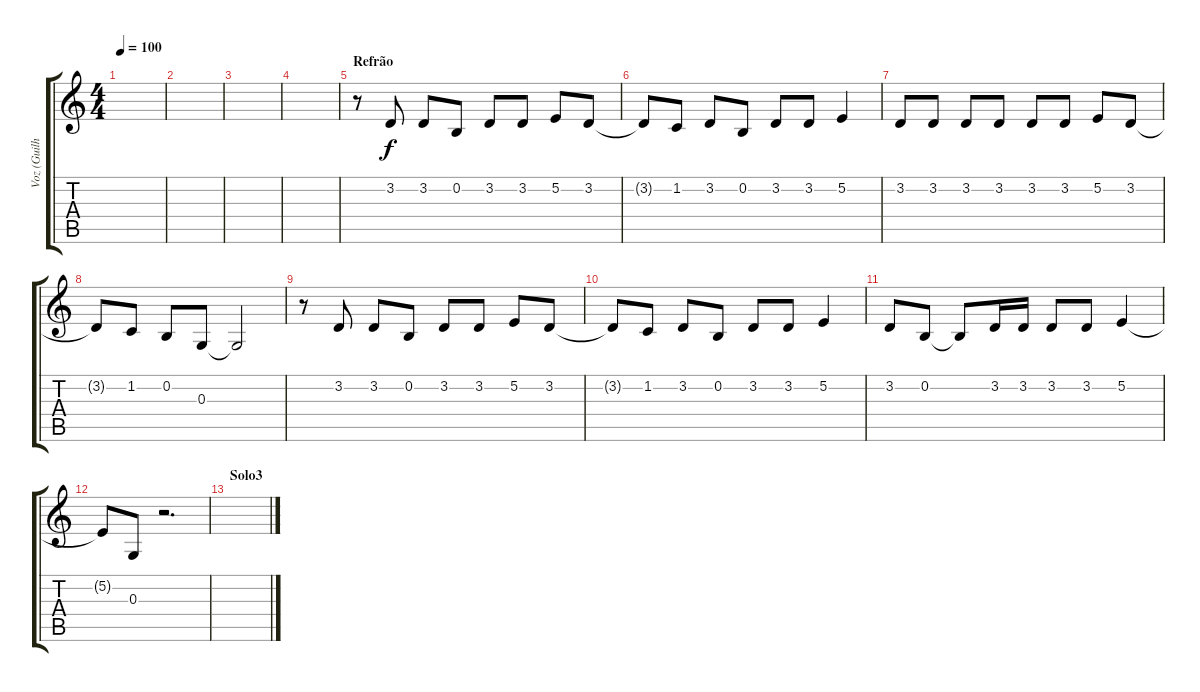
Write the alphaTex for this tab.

\track ("Voz (Guilherme)" "Voz (Guilh") {instrument altosax}
\staff {score tabs}
\tuning (E4 B3 G3 D3 A2 E2) {hide}
\ts (4 4)
\tempo 100
\clef g2
\ks c
|
|
|
|
\section ("" "Refrão")
r.8 3.2.8 3.2.8 0.2.8 3.2.8 3.2.8 5.2.8 3.2.8 |
3.2{t}.8 1.2.8 3.2.8 0.2.8 3.2.8 3.2.8 5.2.4 |
3.2.8 3.2.8 3.2.8 3.2.8 3.2.8 3.2.8 5.2.8 3.2.8 |
3.2{t}.8 1.2.8 0.2.8 0.3.8 0.3{t}.2 |
r.8 3.2.8 3.2.8 0.2.8 3.2.8 3.2.8 5.2.8 3.2.8 |
3.2{t}.8 1.2.8 3.2.8 0.2.8 3.2.8 3.2.8 5.2.4 |
3.2.8 0.2.8 0.2{t}.8 3.2.16 3.2.16 3.2.8 3.2.8 5.2.4 |
5.2{t}.8 0.3.8 r.2{d} |
\section ("" "Solo3")
